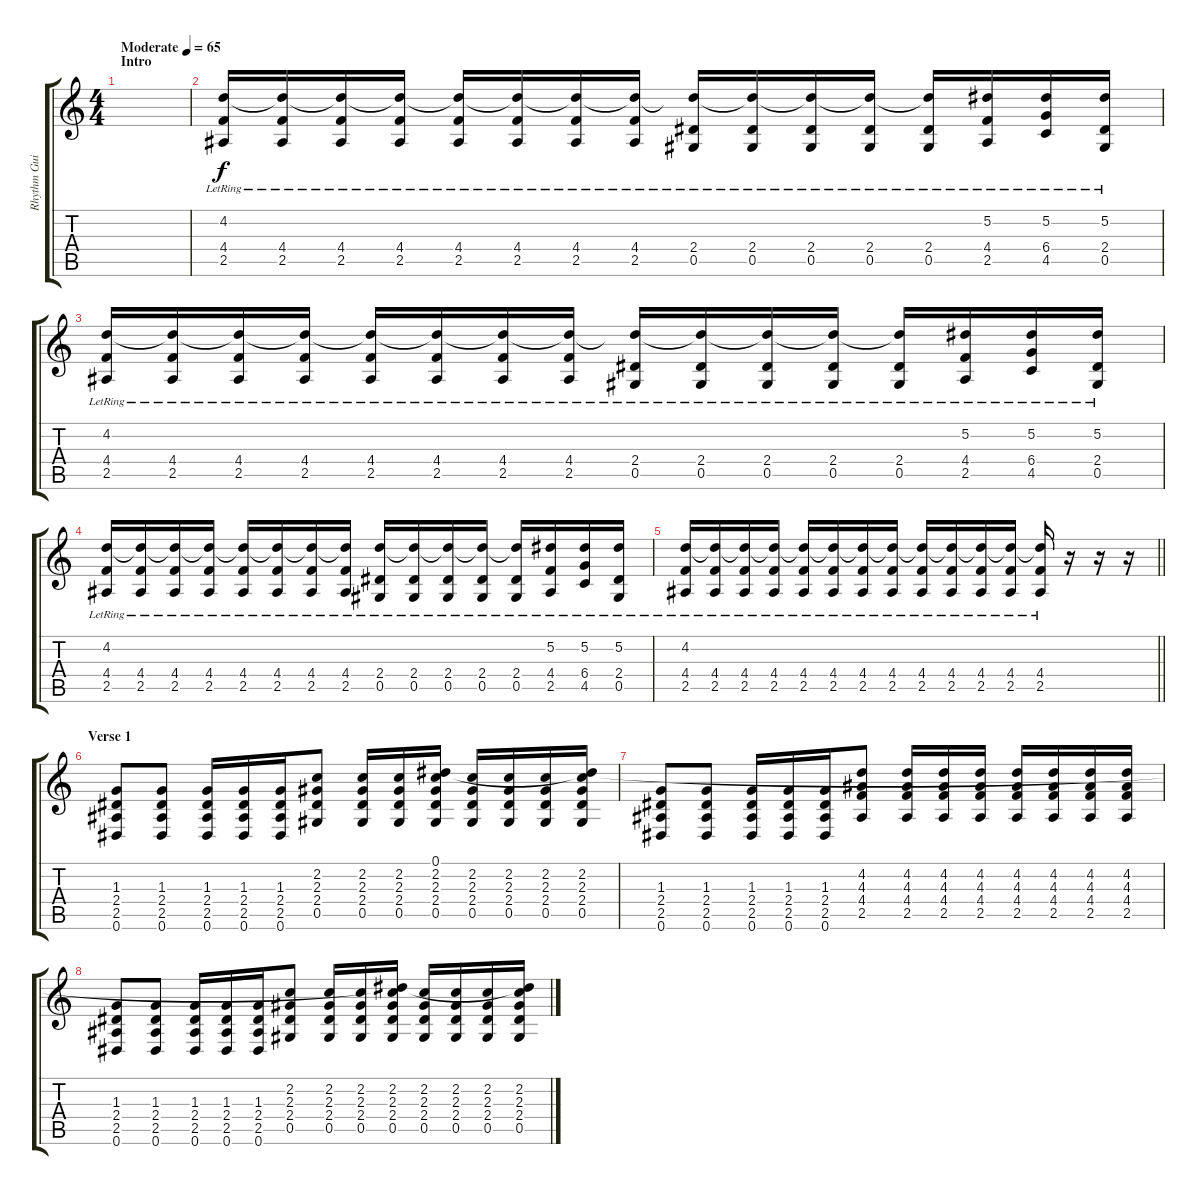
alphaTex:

\track ("Rhythm Guitar #2" "Rhythm Gui") {instrument distortionguitar}
\staff {score tabs}
\tuning (Eb4 Bb3 Gb3 Db3 Ab2 Eb2) {hide}
\ts (4 4)
\section ("" "Intro")
\tempo (65 "Moderate")
\clef g2
\ks c
|
(4.2{lr} 4.4{lr} 2.5{lr}).16 (4.2{t} 4.4{lr} 2.5{lr}).16 (4.2{t} 4.4{lr} 2.5{lr}).16 (4.2{t} 4.4{lr} 2.5{lr}).16 (4.2{t} 4.4{lr} 2.5{lr}).16 (4.2{t} 4.4{lr} 2.5{lr}).16 (4.2{t} 4.4{lr} 2.5{lr}).16 (4.2{t} 4.4{lr} 2.5{lr}).16 (4.2{t} 2.4{lr} 0.5{lr}).16 (4.2{t} 2.4{lr} 0.5{lr}).16 (4.2{t} 2.4{lr} 0.5{lr}).16 (4.2{t} 2.4{lr} 0.5{lr}).16 (4.2{t} 2.4{lr} 0.5{lr}).16 (5.2{lr} 4.4{lr} 2.5{lr}).16 (5.2{lr} 6.4{lr} 4.5{lr}).16 (5.2{lr} 2.4{lr} 0.5{lr}).16 |
(4.2{lr} 4.4{lr} 2.5{lr}).16 (4.2{t} 4.4{lr} 2.5{lr}).16 (4.2{t} 4.4{lr} 2.5{lr}).16 (4.2{t} 4.4{lr} 2.5{lr}).16 (4.2{t} 4.4{lr} 2.5{lr}).16 (4.2{t} 4.4{lr} 2.5{lr}).16 (4.2{t} 4.4{lr} 2.5{lr}).16 (4.2{t} 4.4{lr} 2.5{lr}).16 (4.2{t} 2.4{lr} 0.5{lr}).16 (4.2{t} 2.4{lr} 0.5{lr}).16 (4.2{t} 2.4{lr} 0.5{lr}).16 (4.2{t} 2.4{lr} 0.5{lr}).16 (4.2{t} 2.4{lr} 0.5{lr}).16 (5.2{lr} 4.4{lr} 2.5{lr}).16 (5.2{lr} 6.4{lr} 4.5{lr}).16 (5.2{lr} 2.4{lr} 0.5{lr}).16 |
(4.2{lr} 4.4{lr} 2.5{lr}).16 (4.2{t} 4.4{lr} 2.5{lr}).16 (4.2{t} 4.4{lr} 2.5{lr}).16 (4.2{t} 4.4{lr} 2.5{lr}).16 (4.2{t} 4.4{lr} 2.5{lr}).16 (4.2{t} 4.4{lr} 2.5{lr}).16 (4.2{t} 4.4{lr} 2.5{lr}).16 (4.2{t} 4.4{lr} 2.5{lr}).16 (4.2{t} 2.4{lr} 0.5{lr}).16 (4.2{t} 2.4{lr} 0.5{lr}).16 (4.2{t} 2.4{lr} 0.5{lr}).16 (4.2{t} 2.4{lr} 0.5{lr}).16 (4.2{t} 2.4{lr} 0.5{lr}).16 (5.2{lr} 4.4{lr} 2.5{lr}).16 (5.2{lr} 6.4{lr} 4.5{lr}).16 (5.2{lr} 2.4{lr} 0.5{lr}).16 |
\barLineRight lightlight
(4.2{lr} 4.4{lr} 2.5{lr}).16 (4.2{t} 4.4{lr} 2.5{lr}).16 (4.2{t} 4.4{lr} 2.5{lr}).16 (4.2{t} 4.4{lr} 2.5{lr}).16 (4.2{t} 4.4{lr} 2.5{lr}).16 (4.2{t} 4.4{lr} 2.5{lr}).16 (4.2{t} 4.4{lr} 2.5{lr}).16 (4.2{t} 4.4{lr} 2.5{lr}).16 (4.2{t} 4.4{lr} 2.5{lr}).16 (4.2{t} 4.4{lr} 2.5{lr}).16 (4.2{t} 4.4{lr} 2.5{lr}).16 (4.2{t} 4.4{lr} 2.5{lr}).16 (4.2{t} 4.4{lr} 2.5{lr}).16 r.16 r.16 r.16 |
\section ("" "Verse 1")
(1.3 2.4 2.5 0.6).8 (1.3 2.4 2.5 0.6).8 (1.3 2.4 2.5 0.6).16 (1.3 2.4 2.5 0.6).16 (1.3 2.4 2.5 0.6).16 (2.2 2.3 2.4 0.5).8 (2.2 2.3 2.4 0.5).16 (2.2 2.3 2.4 0.5).16 (0.1 2.2 2.3 2.4 0.5).16 (2.2 2.3 2.4 0.5).16 (2.2 2.3 2.4 0.5).16 (2.2 2.3 2.4 0.5).16 (0.1{t} 2.2 2.3 2.4 0.5).16 |
(1.3 2.4 2.5 0.6).8 (1.3 2.4 2.5 0.6).8 (1.3 2.4 2.5 0.6).16 (1.3 2.4 2.5 0.6).16 (1.3 2.4 2.5 0.6).16 (4.2 4.3 4.4 2.5).8 (4.2 4.3 4.4 2.5).16 (4.2 4.3 4.4 2.5).16 (4.2 4.3 4.4 2.5).16 (4.2 4.3 4.4 2.5).16 (4.2 4.3 4.4 2.5).16 (4.2 4.3 4.4 2.5).16 (4.2 4.3 4.4 2.5).16 |
(1.3 2.4 2.5 0.6).8 (1.3 2.4 2.5 0.6).8 (1.3 2.4 2.5 0.6).16 (1.3 2.4 2.5 0.6).16 (1.3 2.4 2.5 0.6).16 (2.2 2.3 2.4 0.5).8 (2.2 2.3 2.4 0.5).16 (2.2 2.3 2.4 0.5).16 (0.1{t} 2.2 2.3 2.4 0.5).16 (2.2 2.3 2.4 0.5).16 (2.2 2.3 2.4 0.5).16 (2.2 2.3 2.4 0.5).16 (0.1{t} 2.2 2.3 2.4 0.5).16
